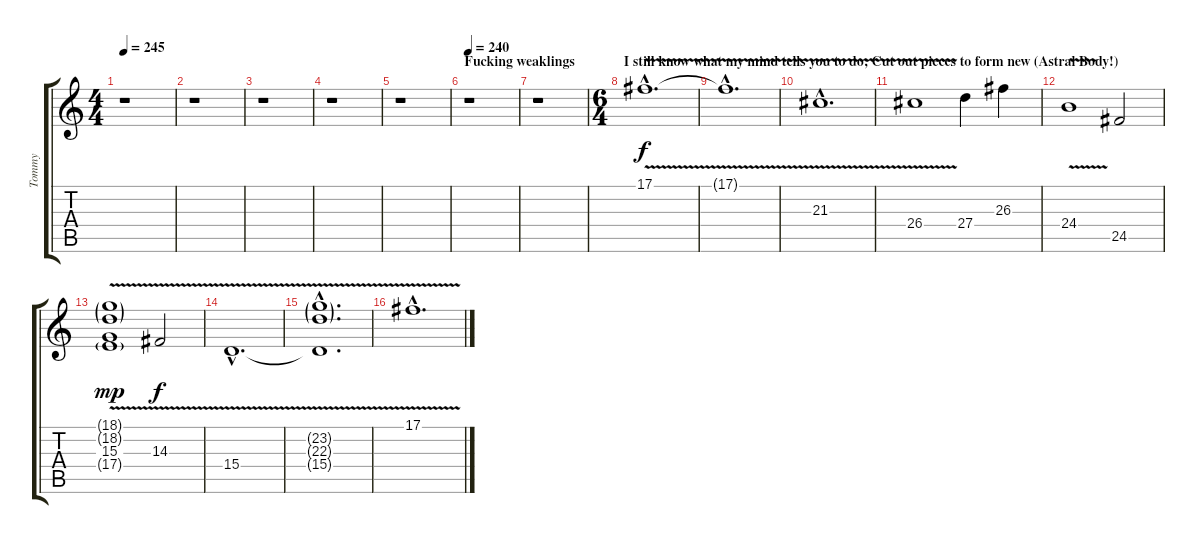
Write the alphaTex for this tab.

\track ("Tommy" "Tommy") {instrument lead2sawtooth}
\staff {score tabs}
\tuning (Db4 Ab3 E3 B2 Gb2 Db2) {hide}
\ts (4 4)
\tempo 245
\clef g2
\ks c
r.1{dy f} |
r.1 |
r.1 |
r.1 |
r.1 |
\section ("" "Fucking weaklings")
\tempo 240
r.1 |
r.1 |
\ts (6 4)
\section ("" "I still know what my mind tells you to do; Cut out pieces to form new (Astral Body!)")
17.1{v hac}.1{d} |
17.1{hac t}.1{d} |
21.3{v hac}.1{d} |
26.4{v}.1 27.4.4 26.3.4 |
24.4{v}.1 24.5.2 |
(18.1{v g} 18.2{v g} 15.3{v} 17.4{v g}).1{dy mp} 14.3{v}.2{dy f} |
15.4{v hac}.1{d} |
(23.2{v g hac} 22.3{v g hac} 15.4{hac t}).1{d} |
17.1{v hac}.1{d}
